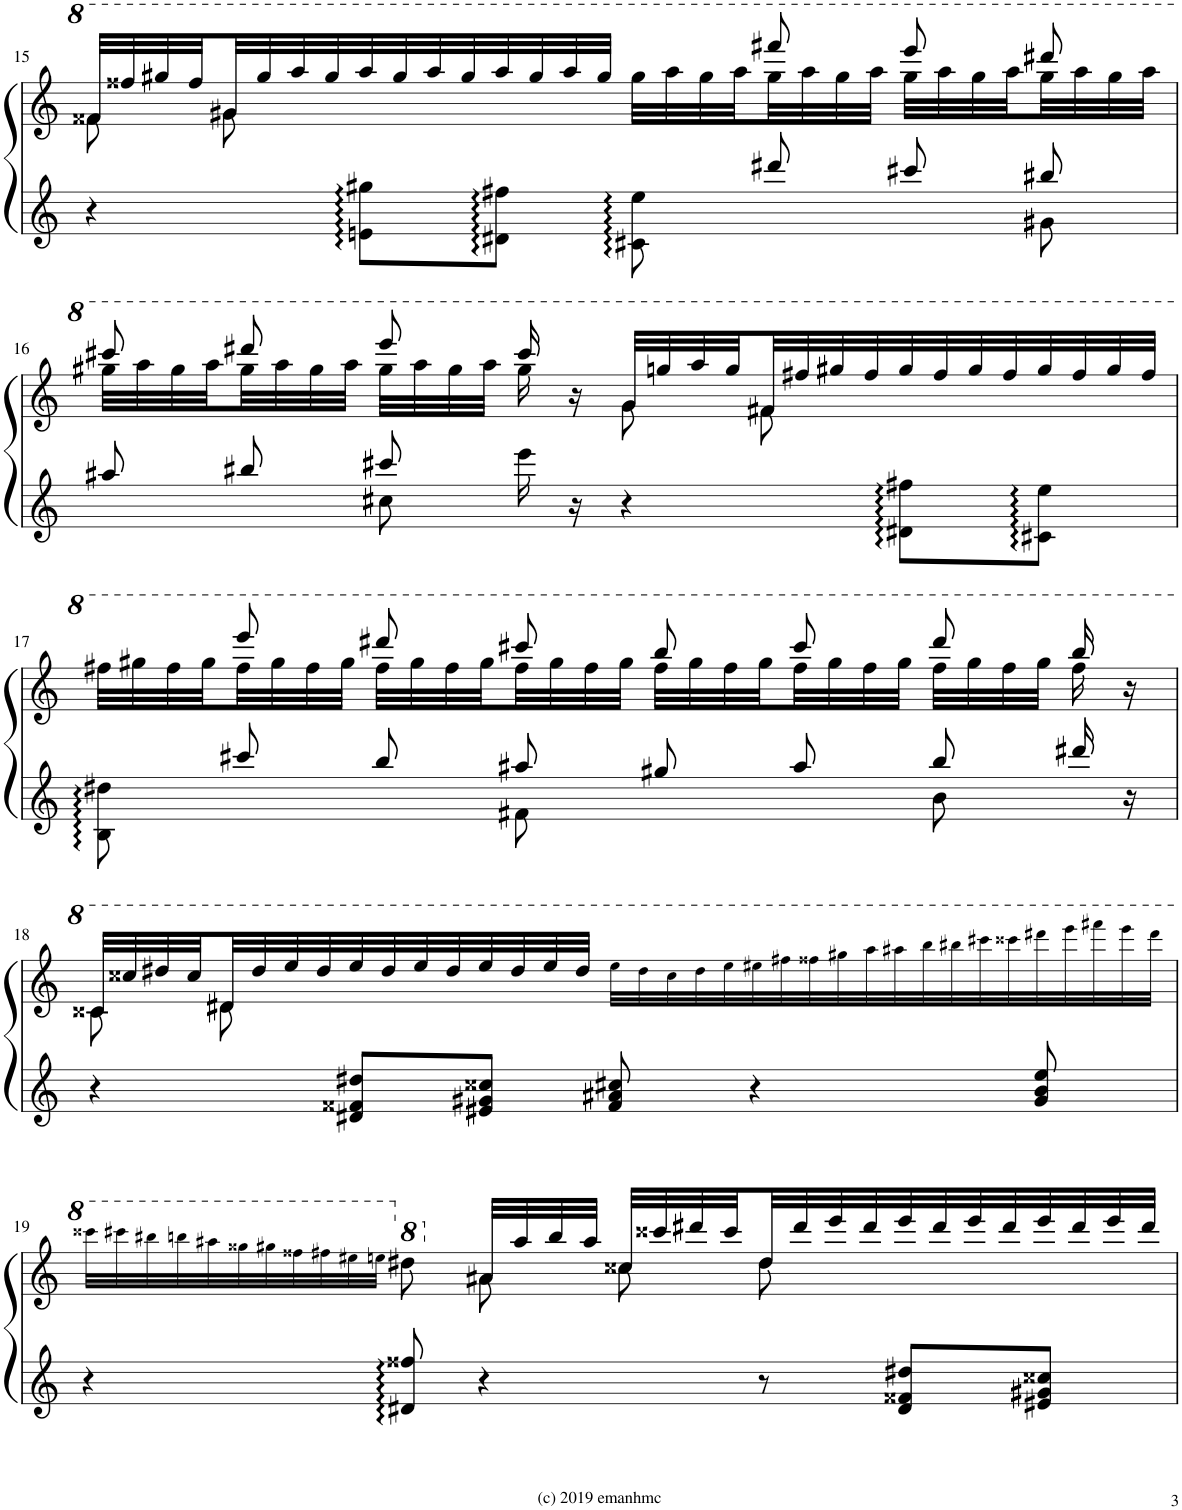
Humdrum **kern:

**kern	**kern
*part1	*part1
*staff2	*staff1
*I"Piano	*
*I'Pno.	*
!!LO:PB:g=z
*clefG2	*clefG2
*k[]	*k[]
*M4/4	*M4/4
*met(c)	*met(c)
=15	=15
*^	*^
4r	2..ryy	32ff##X~^/LLL	8ff##\
.	.	32fff##X/	.
.	.	32ggg#X/	.
.	.	32fff##/	.
.	.	32gg#X~^/	8gg#\
.	.	32ggg#/	.
.	.	32aaa/	.
.	.	32ggg#/	.
8en\'> 8gg#X\'>L	.	32aaa/	4ryy
.	.	32ggg#/	.
.	.	32aaa/	.
.	.	32ggg#/	.
8d#X\'> 8ff#X\'>J	.	32aaa/	.
.	.	32ggg#/	.
.	.	32aaa/	.
.	.	32ggg#/JJJ	.
8c#X\'> 8ee\'>	.	8ryy	32ggg#\LLL
.	.	.	32aaa\
.	.	.	32ggg#\
.	.	.	32aaa\
8ddd#X'/	.	8ffff#X/	32ggg#\
.	.	.	32aaa\
.	.	.	32ggg#\
.	.	.	32aaa\JJJ
8ccc#X'/	.	8eeee/	32ggg#\LLL
.	.	.	32aaa\
.	.	.	32ggg#\
.	.	.	32aaa\
8bb#X'/	8g#X\	8dddd#X/	32ggg#\
.	.	.	32aaa\
.	.	.	32ggg#\
.	.	.	32aaa\JJJ
!!LO:LB:g=z
=16	=16	=16	=16
*	*	*	*^
8aa#X'/	4ryy	8cccc#X/	32ggg#X\LLL	4ryy
.	.	.	32aaa\	.
.	.	.	32ggg#\	.
.	.	.	32aaa\	.
8bb#X'/	.	8dddd#X/	32ggg#\	.
.	.	.	32aaa\	.
.	.	.	32ggg#\	.
.	.	.	32aaa\JJJ	.
8ccc#X'/	8cc#X\	8eeee/	2.ryy	32ggg#\LLL
.	.	.	.	32aaa\
.	.	.	.	32ggg#\
.	.	.	.	32aaa\JJJ
16eee'\	2ryy	16cccc#/	.	16ggg#\
16r	.	16r	.	16ryy
4r	.	32gg/LLL	.	8gg^\
.	.	32gggn/	.	.
.	.	32aaa/	.	.
.	.	32ggg/	.	.
.	.	32ff#X/	.	8ff#^\
.	.	32fff#X/	.	.
.	.	32ggg#X/	.	.
.	.	32fff#/	.	.
8d#X\'> 8ff#X\'>L	.	32ggg#/	.	4ryy
.	.	32fff#/	.	.
.	.	32ggg#/	.	.
.	.	32fff#/	.	.
8c#X\'> 8ee\'>J	8ryy	32ggg#/	.	.
.	.	32fff#/	.	.
.	.	32ggg#/	.	.
.	.	32fff#/JJJ	.	.
*	*	*	*v	*v
!!LO:LB:g=z
=17	=17	=17	=17
8B\'> 8dd#X\'>	4.ryy	8ryy	32fff#X\LLL
.	.	.	32ggg#X\
.	.	.	32fff#\
.	.	.	32ggg#\
8ccc#X'/	.	8eeee/	32fff#\
.	.	.	32ggg#\
.	.	.	32fff#\
.	.	.	32ggg#\JJJ
8bb'/	.	8dddd#X/	32fff#\LLL
.	.	.	32ggg#\
.	.	.	32fff#\
.	.	.	32ggg#\
8aa#X'/	8f#X\	8cccc#X/	32fff#\
.	.	.	32ggg#\
.	.	.	32fff#\
.	.	.	32ggg#\JJJ
8gg#X'/	4ryy	8bbb/	32fff#\LLL
.	.	.	32ggg#\
.	.	.	32fff#\
.	.	.	32ggg#\
8aa#'/	.	8cccc#/	32fff#\
.	.	.	32ggg#\
.	.	.	32fff#\
.	.	.	32ggg#\JJJ
8bb'/	8b\	8dddd#/	32fff#\LLL
.	.	.	32ggg#\
.	.	.	32fff#\
.	.	.	32ggg#\JJJ
16ddd#X'/	8ryy	16bbb/	16fff#\
16r	.	16r	16ryy
*v	*v	*	*
!!LO:LB:g=z	!!
=18	=18	=18
4r	32cc##X^^/LLL	8cc##\
.	32ccc##X/	.
.	32ddd#X/	.
.	32ccc##/	.
.	32dd#X^/	8dd#\
.	32ddd#/	.
.	32eee/	.
.	32ddd#/	.
8d#X/' 8f##X/' 8dd#X/'L	32eee/	2.ryy
.	32ddd#/	.
.	32eee/	.
.	32ddd#/	.
8e#X/' 8g#X/' 8cc##X/'J	32eee/	.
.	32ddd#/	.
.	32eee/	.
.	32ddd#/JJJ	.
8f##/' 8a#X/' 8cc#X/'	40eee!\LLL	.
.	40ddd#!\	.
.	40ccc##!\	.
.	40ddd#!\	.
.	40eee!\	.
4r	40eee#X!\	.
.	40fff#X!\	.
.	40fff##X!\	.
.	40ggg#X!\	.
.	40aaa!\	.
.	40aaa#X!\	.
.	40bbb!\	.
.	40bbb#X!\	.
.	40cccc#X!\	.
.	40cccc##X!\	.
8g#/' 8b/' 8ee/'	40dddd#X!\	.
.	40eeee!\	.
.	40ffff#X^^!\	.
.	40eeee!\	.
.	40dddd#!\JJJ	.
!!LO:LB:g=z	!!
=19	=19	=19
4r	40cccc##X!\LLL	4.ryy
.	40cccc#X!\	.
.	40bbb#X!\	.
.	40bbbn!\	.
.	40aaa#X!\	.
.	48ggg##X!\	.
.	48ggg#X!\	.
.	48fff##X!\	.
.	48fff#X!\	.
.	48eee#X!\	.
.	48eeen!\JJJ	.
*	*8va	*
8d#X/ 8ff##X/	8ddd#X^\	.
*	*X8va	*
4r	32a#X'<^^/LLL	8a#^^\
.	32aa#/	.
.	32bb/	.
.	32aa#/JJJ	.
.	32cc##X'<^^/LLL	8cc##^^\
.	32ccc##X/	.
.	32ddd#X/	.
.	32ccc##/	.
8r	32dd#'<^^/	8dd#^^\
.	32ddd#/	.
.	32eee/	.
.	32ddd#/	.
8d#/' 8f##X/' 8dd#X/'L	32eee/	4ryy
.	32ddd#/	.
.	32eee/	.
.	32ddd#/	.
8e#X/' 8g#X/' 8cc##X/'J	32eee/	.
.	32ddd#/	.
.	32eee/	.
.	32ddd#/JJJ	.
*	*v	*v
=	=
*-	*-
